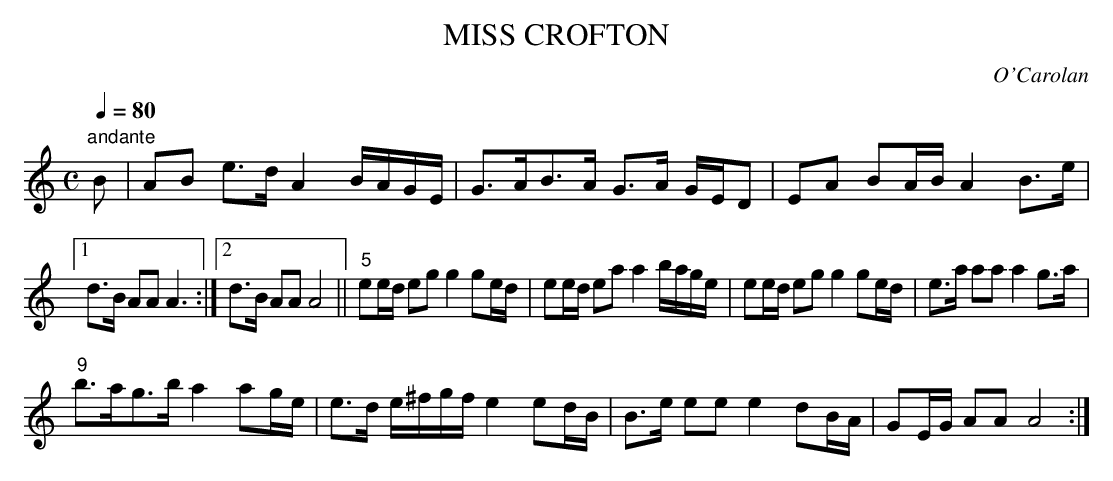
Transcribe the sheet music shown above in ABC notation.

X:1
T:MISS CROFTON
C:O'Carolan
M:C
Q:1/4=80
L:1/8
K:Am
"andante"
B|AB e>d A2 B/A/G/E/|G>AB>A G>A G/E/D|EA BA/B/ A2B>e|
[1 d>B AA A3:|2 d>B AA A4||\
"5"ee/d/ eg g2 ge/d/|ee/d/ ea a2 b/a/g/e/|ee/d/ eg g2 ge/d/|\
e>a aa a2g>a|
"9"b>ag>b a2 ag/e/|e>d e/^f/g/f/ e2 ed/B/|B>e ee e2 dB/A/|\
GE/G/ AA A4:|
